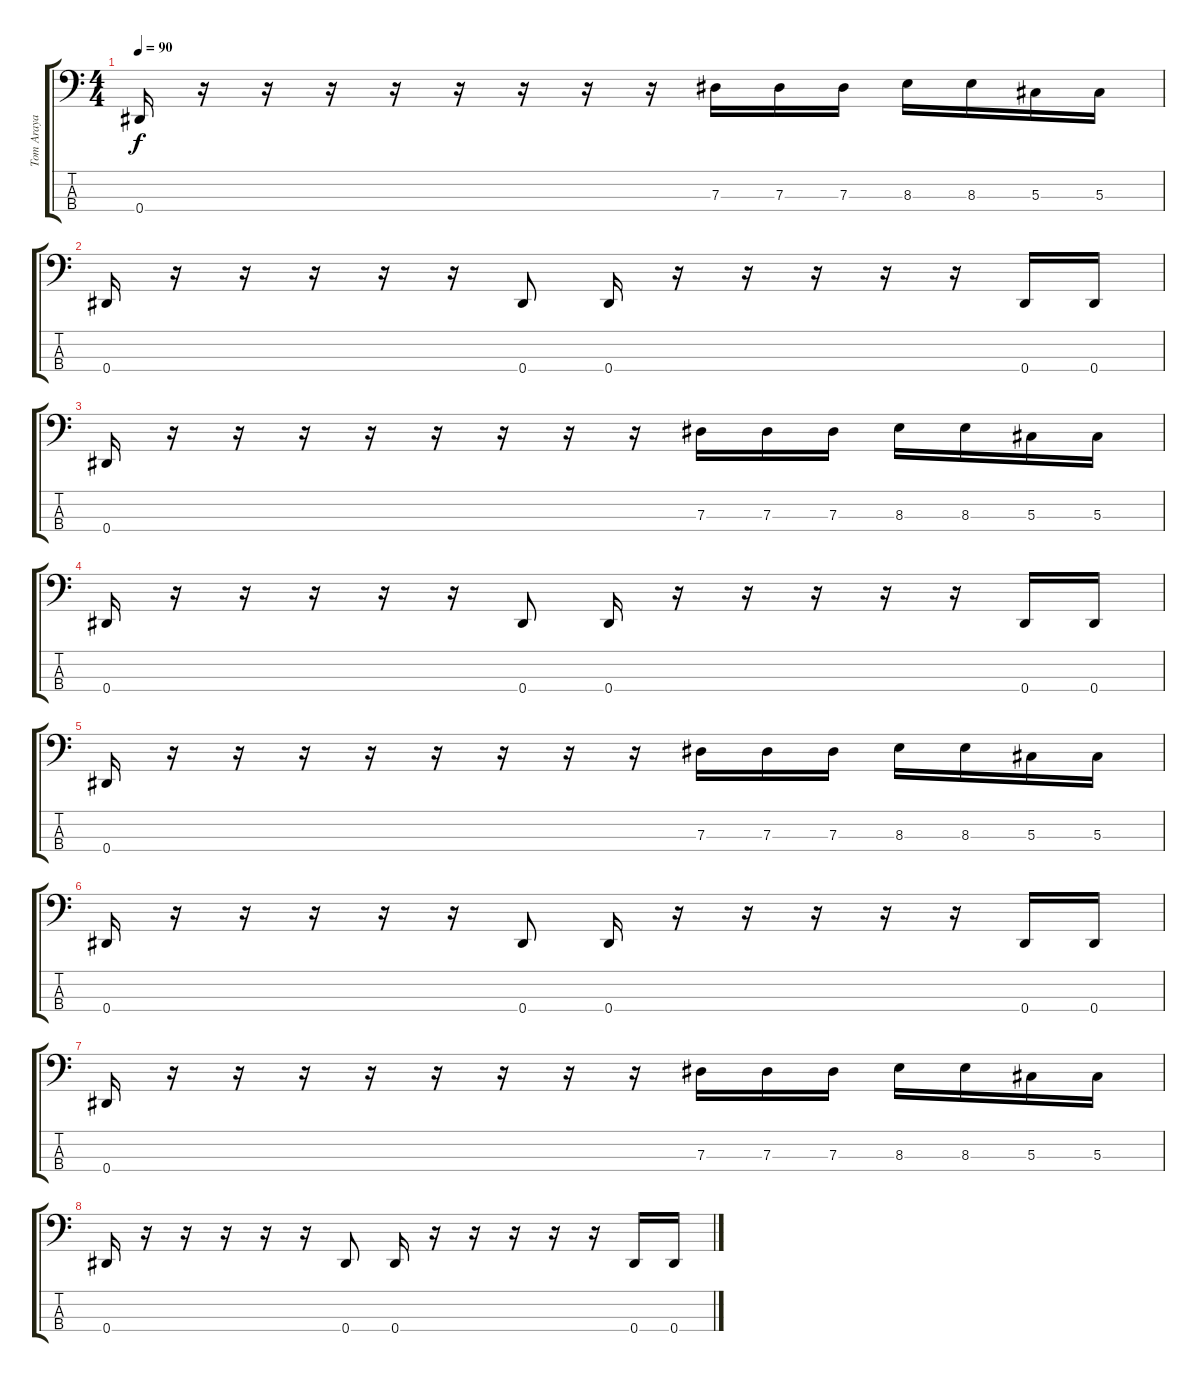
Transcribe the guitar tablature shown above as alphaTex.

\track ("Tom Araya" "Tom Araya") {instrument electricbasspick}
\staff {score tabs}
\tuning (Gb2 Db2 Ab1 Eb1) {hide}
\ts (4 4)
\tempo 90
\clef f4
\ks c
0.4.16{dy f} r.16 r.16 r.16 r.16 r.16 r.16 r.16 r.16 7.3.16 7.3.16 7.3.16 8.3.16 8.3.16 5.3.16 5.3.16 |
0.4.16 r.16 r.16 r.16 r.16 r.16 0.4.8 0.4.16 r.16 r.16 r.16 r.16 r.16 0.4.16 0.4.16 |
0.4.16 r.16 r.16 r.16 r.16 r.16 r.16 r.16 r.16 7.3.16 7.3.16 7.3.16 8.3.16 8.3.16 5.3.16 5.3.16 |
0.4.16 r.16 r.16 r.16 r.16 r.16 0.4.8 0.4.16 r.16 r.16 r.16 r.16 r.16 0.4.16 0.4.16 |
0.4.16 r.16 r.16 r.16 r.16 r.16 r.16 r.16 r.16 7.3.16 7.3.16 7.3.16 8.3.16 8.3.16 5.3.16 5.3.16 |
0.4.16 r.16 r.16 r.16 r.16 r.16 0.4.8 0.4.16 r.16 r.16 r.16 r.16 r.16 0.4.16 0.4.16 |
0.4.16 r.16 r.16 r.16 r.16 r.16 r.16 r.16 r.16 7.3.16 7.3.16 7.3.16 8.3.16 8.3.16 5.3.16 5.3.16 |
0.4.16 r.16 r.16 r.16 r.16 r.16 0.4.8 0.4.16 r.16 r.16 r.16 r.16 r.16 0.4.16 0.4.16
